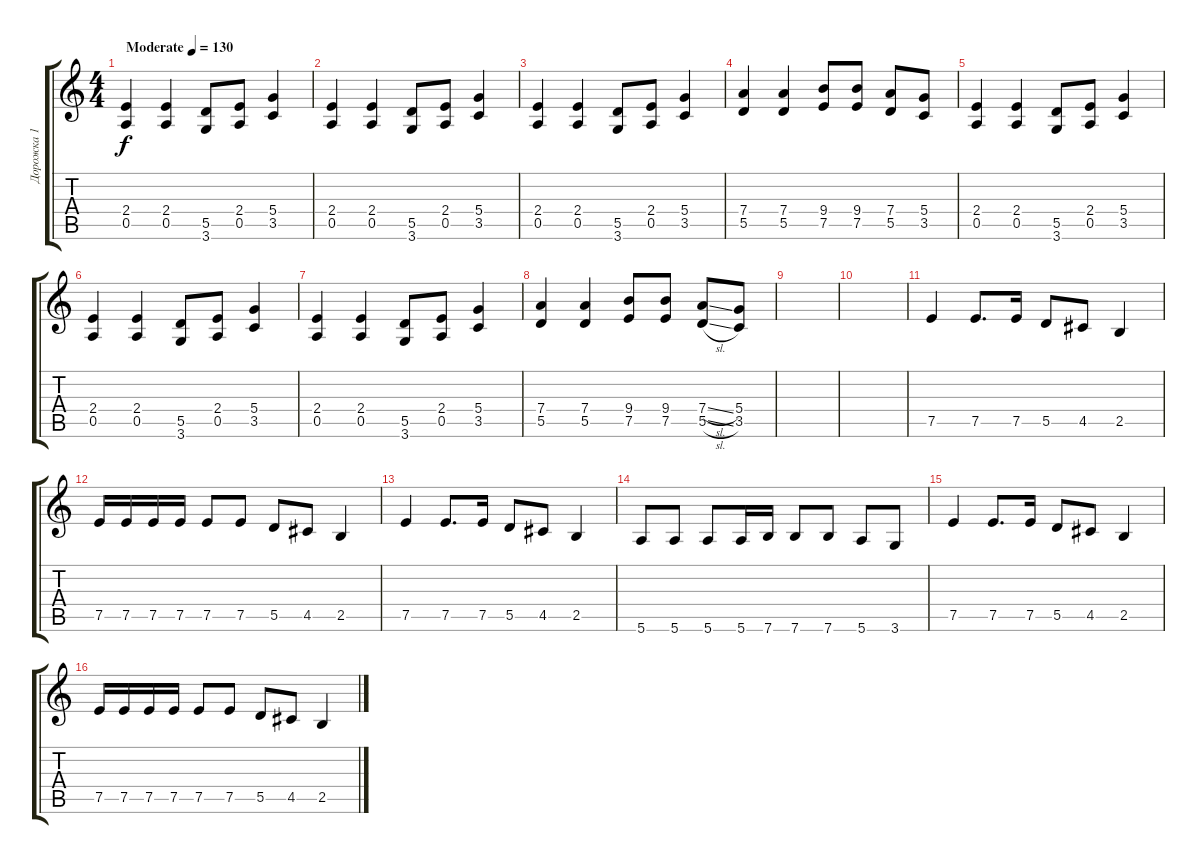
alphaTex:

\track ("Дорожка 1" "Дорожка 1") {instrument overdrivenguitar}
\staff {score tabs}
\tuning (E4 B3 G3 D3 A2 E2) {hide}
\ts (4 4)
\tempo (130 "Moderate")
\clef g2
\ks c
(2.4 0.5).4{dy f instrument overdrivenguitar} (2.4 0.5).4 (5.5 3.6).8 (2.4 0.5).8 (5.4 3.5).4 |
(2.4 0.5).4 (2.4 0.5).4 (5.5 3.6).8 (2.4 0.5).8 (5.4 3.5).4 |
(2.4 0.5).4 (2.4 0.5).4 (5.5 3.6).8 (2.4 0.5).8 (5.4 3.5).4 |
(7.4 5.5).4 (7.4 5.5).4 (9.4 7.5).8 (9.4 7.5).8 (7.4 5.5).8 (5.4 3.5).8 |
(2.4 0.5).4 (2.4 0.5).4 (5.5 3.6).8 (2.4 0.5).8 (5.4 3.5).4 |
(2.4 0.5).4 (2.4 0.5).4 (5.5 3.6).8 (2.4 0.5).8 (5.4 3.5).4 |
(2.4 0.5).4 (2.4 0.5).4 (5.5 3.6).8 (2.4 0.5).8 (5.4 3.5).4 |
(7.4 5.5).4 (7.4 5.5).4 (9.4 7.5).8 (9.4 7.5).8 (7.4{sl} 5.5{sl}).8 (5.4 3.5).8 |
|
|
7.5.4 7.5.8{d} 7.5.16 5.5.8 4.5.8 2.5.4 |
7.5.16 7.5.16 7.5.16 7.5.16 7.5.8 7.5.8 5.5.8 4.5.8 2.5.4 |
7.5.4 7.5.8{d} 7.5.16 5.5.8 4.5.8 2.5.4 |
5.6.8 5.6.8 5.6.8 5.6.16 7.6.16 7.6.8 7.6.8 5.6.8 3.6.8 |
7.5.4 7.5.8{d} 7.5.16 5.5.8 4.5.8 2.5.4 |
7.5.16 7.5.16 7.5.16 7.5.16 7.5.8 7.5.8 5.5.8 4.5.8 2.5.4
